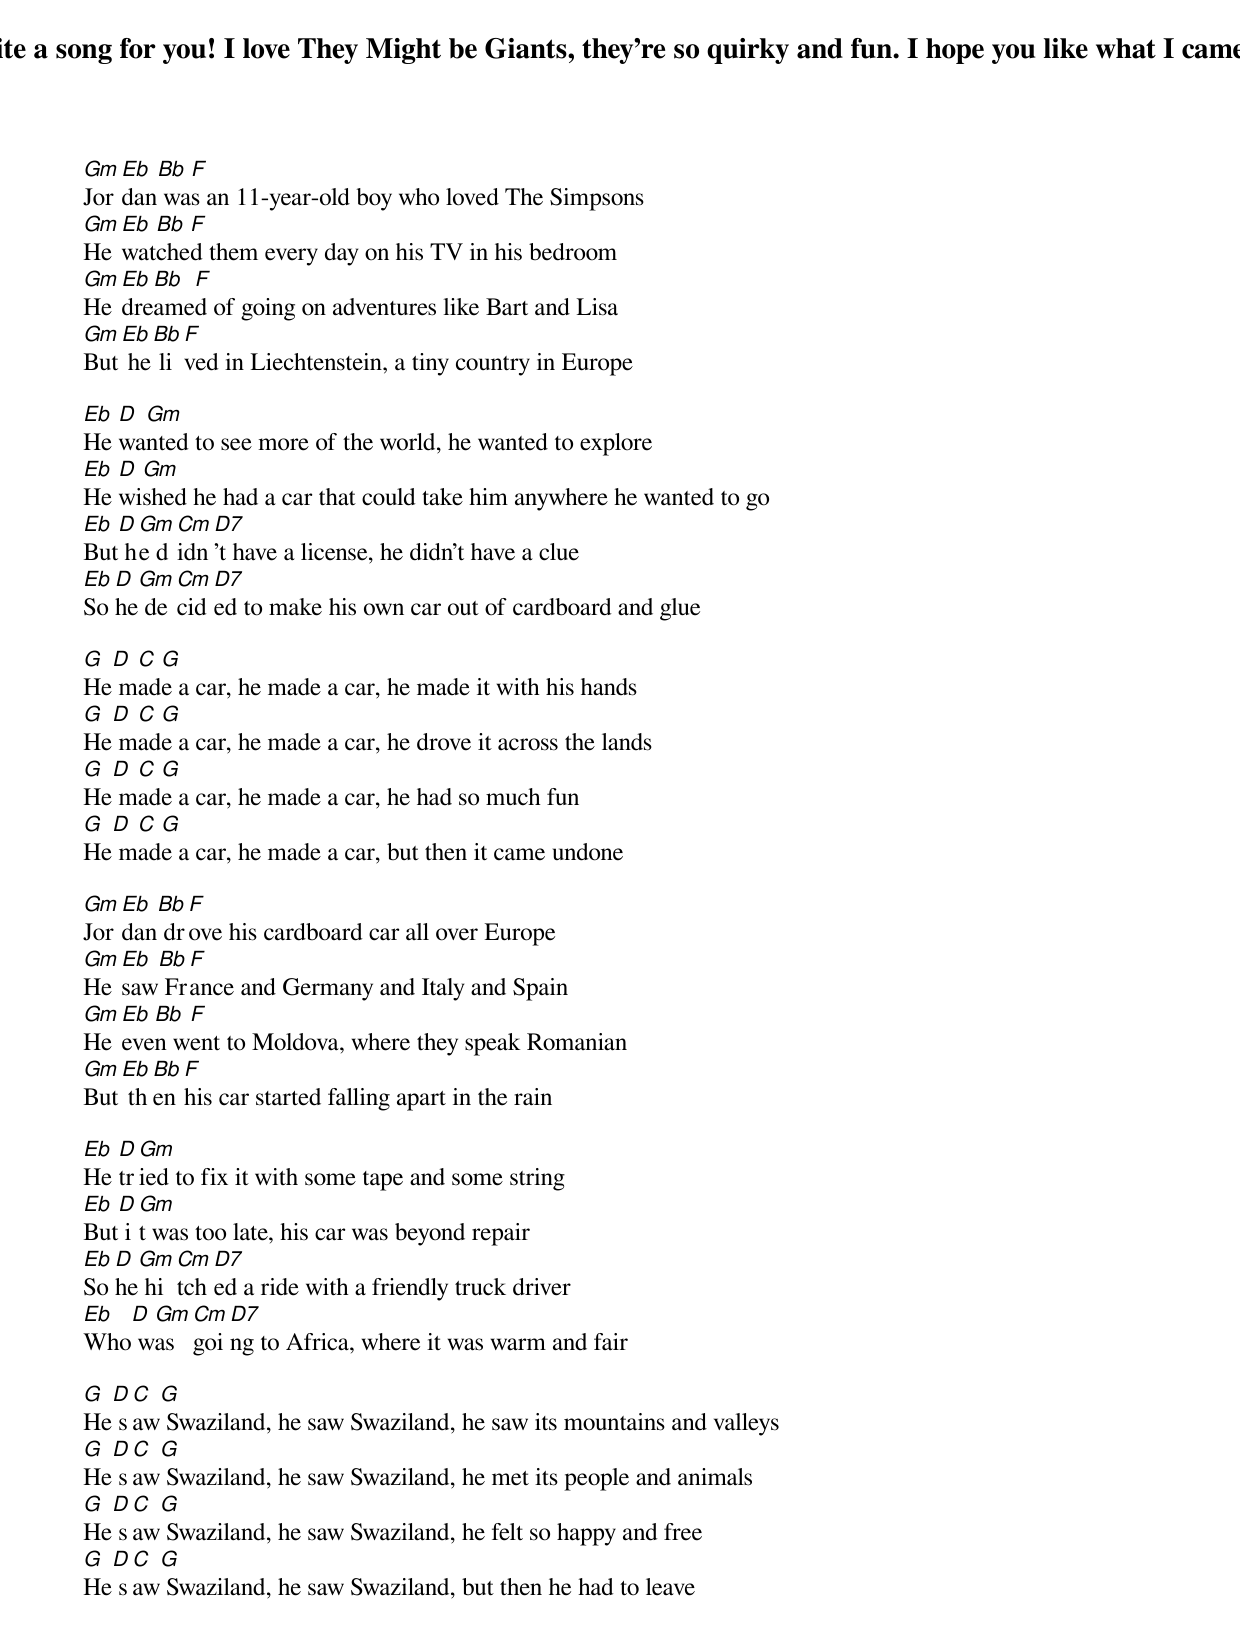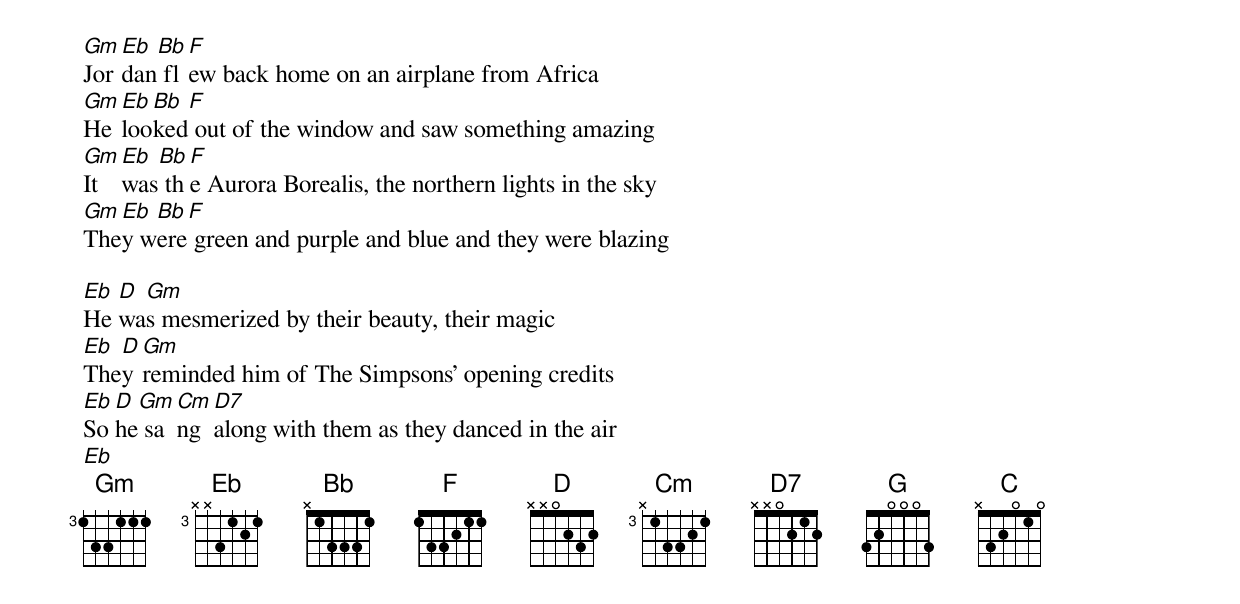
I'm so excited to write a song for you! I love They Might be Giants, they're so quirky and fun. I hope you like what I came up with. Here it is:

Gm Eb Bb F
Jordan was an 11-year-old boy who loved The Simpsons
Gm Eb Bb F
He watched them every day on his TV in his bedroom
Gm Eb Bb F
He dreamed of going on adventures like Bart and Lisa
Gm Eb Bb F
But he lived in Liechtenstein, a tiny country in Europe

Eb D Gm
He wanted to see more of the world, he wanted to explore
Eb D Gm
He wished he had a car that could take him anywhere he wanted to go
Eb D Gm Cm D7
But he didn't have a license, he didn't have a clue
Eb D Gm Cm D7
So he decided to make his own car out of cardboard and glue

G D C G
He made a car, he made a car, he made it with his hands
G D C G
He made a car, he made a car, he drove it across the lands
G D C G
He made a car, he made a car, he had so much fun
G D C G
He made a car, he made a car, but then it came undone

Gm Eb Bb F
Jordan drove his cardboard car all over Europe
Gm Eb Bb F
He saw France and Germany and Italy and Spain
Gm Eb Bb F
He even went to Moldova, where they speak Romanian
Gm Eb Bb F
But then his car started falling apart in the rain

Eb D Gm
He tried to fix it with some tape and some string
Eb D Gm
But it was too late, his car was beyond repair
Eb D Gm Cm D7
So he hitched a ride with a friendly truck driver
Eb D Gm Cm D7
Who was going to Africa, where it was warm and fair

G D C G
He saw Swaziland, he saw Swaziland, he saw its mountains and valleys
G D C G
He saw Swaziland, he saw Swaziland, he met its people and animals
G D C G
He saw Swaziland, he saw Swaziland, he felt so happy and free
G D C G
He saw Swaziland, he saw Swaziland, but then he had to leave

Gm Eb Bb F
Jordan flew back home on an airplane from Africa
Gm Eb Bb F
He looked out of the window and saw something amazing
Gm Eb Bb F
It was the Aurora Borealis, the northern lights in the sky
Gm Eb Bb F
They were green and purple and blue and they were blazing

Eb D Gm
He was mesmerized by their beauty, their magic
Eb D Gm
They reminded him of The Simpsons' opening credits
Eb D Gm Cm D7
So he sang along with them as they danced in the air
Eb
